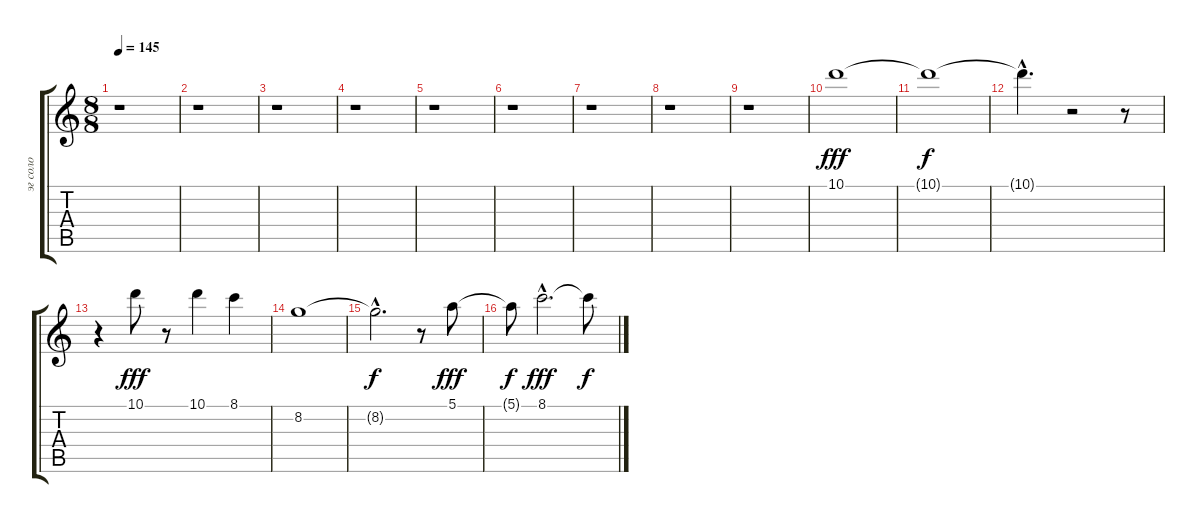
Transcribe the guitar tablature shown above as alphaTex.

\track ("эг соло" "эг соло") {instrument overdrivenguitar}
\staff {score tabs}
\tuning (E4 B3 G3 D3 A2 E2) {hide}
\ts (8 8)
\tempo 145
\clef g2
\ks c
r.1{dy fff instrument overdrivenguitar} |
r.1 |
r.1 |
r.1 |
r.1 |
r.1 |
r.1 |
r.1 |
r.1 |
10.1.1 |
10.1{t}.1{dy f} |
10.1{hac t}.4{d} r.2 r.8 |
r.4 10.1.8{dy fff volume 16} r.8 10.1.4 8.1.4 |
8.2.1 |
8.2{hac t}.2{d dy f} r.8 5.1.8{dy fff volume 16} |
5.1{t}.8{dy f} 8.1{hac}.2{d dy fff} 8.1{t}.8{dy f}
